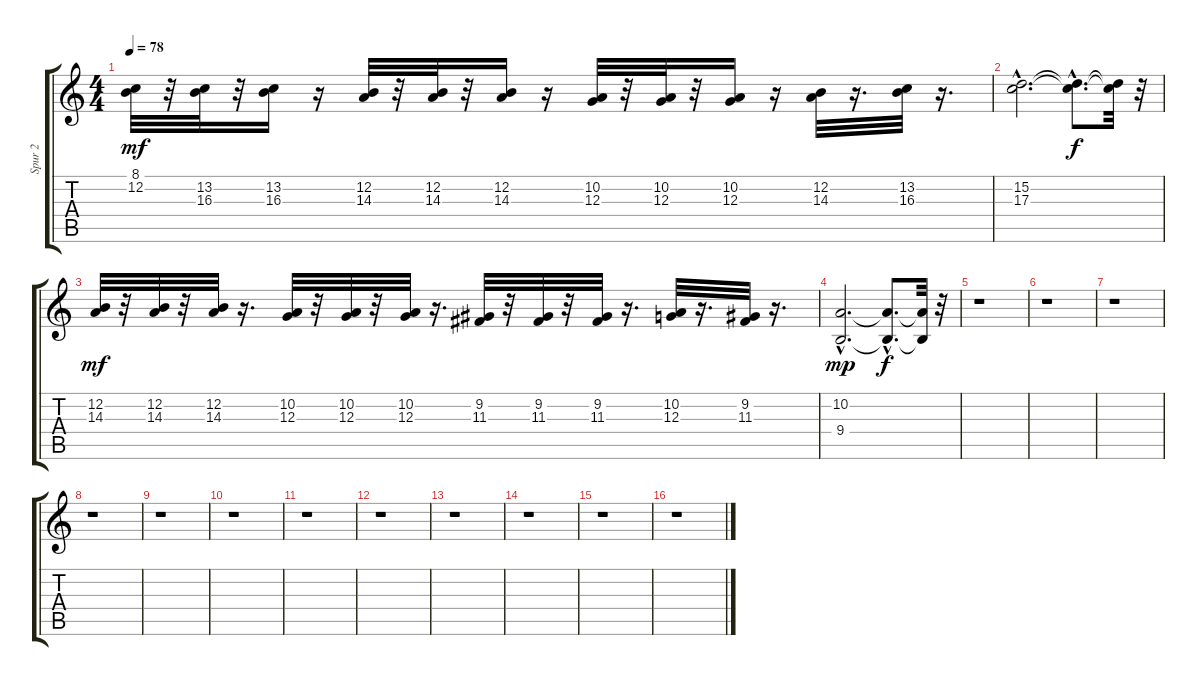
\track ("Spur 2" "Spur 2") {instrument electricpiano1}
\staff {score tabs}
\tuning (E4 B3 G3 D3 A2 E2) {hide}
\ts (4 4)
\tempo 78
\clef g2
\ks c
(8.1 12.2).32{dy mf volume 15 balance 4 instrument electricpiano1} r.32 (13.2 16.3).32 r.32 (13.2 16.3).16 r.16 (12.2 14.3).32 r.32 (12.2 14.3).32 r.32 (12.2 14.3).16 r.16 (10.2 12.3).32 r.32 (10.2 12.3).32 r.32 (10.2 12.3).16 r.16 (12.2 14.3).32 r.16{d} (13.2 16.3).32 r.16{d} |
(15.2{hac} 17.3{hac}).2{d} (15.2{hac t} 17.3{hac t}).8{d dy f} (15.2{t} 17.3{t}).32 r.32 |
(12.2 14.3).32{dy mf} r.32 (12.2 14.3).32 r.32 (12.2 14.3).32 r.16{d} (10.2 12.3).32 r.32 (10.2 12.3).32 r.32 (10.2 12.3).32 r.16{d} (9.2 11.3).32 r.32 (9.2 11.3).32 r.32 (9.2 11.3).32 r.16{d} (10.2 12.3).32 r.16{d} (9.2 11.3).32 r.16{d} |
(10.2{hac} 9.4{hac}).2{d dy mp} (10.2{hac t} 9.4{hac t}).8{d dy f} (10.2{t} 9.4{t}).32 r.32 |
r.1 |
r.1 |
r.1 |
r.1 |
r.1 |
r.1 |
r.1 |
r.1 |
r.1 |
r.1 |
r.1 |
r.1
